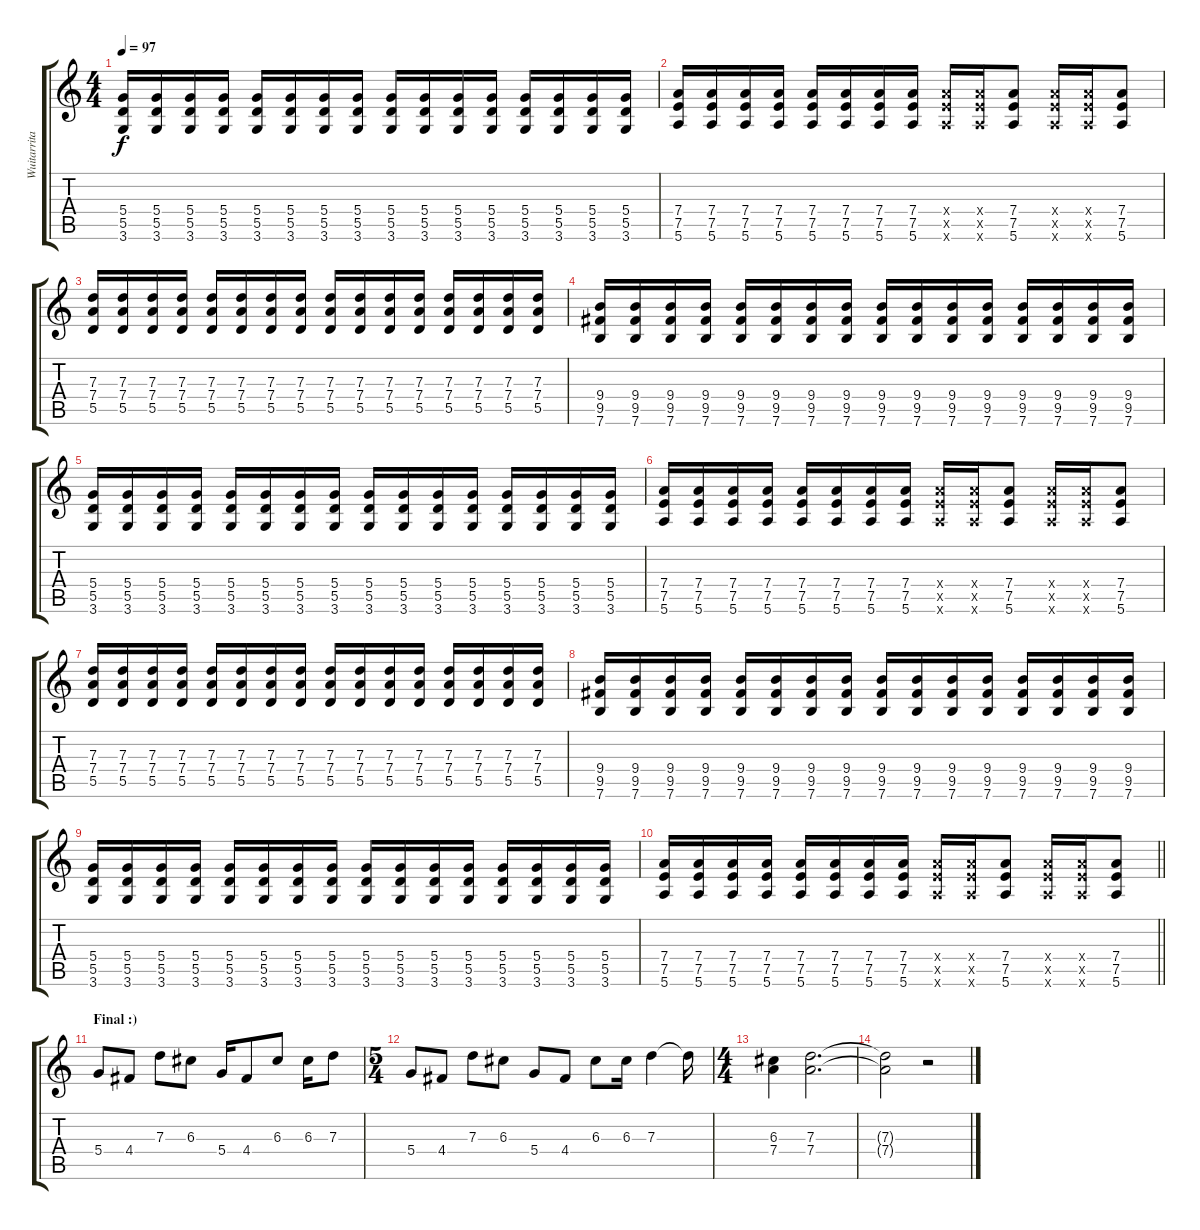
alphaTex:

\track ("Wuitarrita 1" "Wuitarrita") {instrument overdrivenguitar}
\staff {score tabs}
\tuning (E4 B3 G3 D3 A2 E2) {hide}
\ts (4 4)
\tempo 97
\clef g2
\ks c
(5.4 5.5 3.6).16{dy f} (5.4 5.5 3.6).16 (5.4 5.5 3.6).16 (5.4 5.5 3.6).16 (5.4 5.5 3.6).16 (5.4 5.5 3.6).16 (5.4 5.5 3.6).16 (5.4 5.5 3.6).16 (5.4 5.5 3.6).16 (5.4 5.5 3.6).16 (5.4 5.5 3.6).16 (5.4 5.5 3.6).16 (5.4 5.5 3.6).16 (5.4 5.5 3.6).16 (5.4 5.5 3.6).16 (5.4 5.5 3.6).16 |
(7.4 7.5 5.6).16 (7.4 7.5 5.6).16 (7.4 7.5 5.6).16 (7.4 7.5 5.6).16 (7.4 7.5 5.6).16 (7.4 7.5 5.6).16 (7.4 7.5 5.6).16 (7.4 7.5 5.6).16 (7.4{x} 7.5{x} 5.6{x}).16 (7.4{x} 7.5{x} 5.6{x}).16 (7.4 7.5 5.6).8 (7.4{x} 7.5{x} 5.6{x}).16 (7.4{x} 7.5{x} 5.6{x}).16 (7.4 7.5 5.6).8 |
(7.3 7.4 5.5).16 (7.3 7.4 5.5).16 (7.3 7.4 5.5).16 (7.3 7.4 5.5).16 (7.3 7.4 5.5).16 (7.3 7.4 5.5).16 (7.3 7.4 5.5).16 (7.3 7.4 5.5).16 (7.3 7.4 5.5).16 (7.3 7.4 5.5).16 (7.3 7.4 5.5).16 (7.3 7.4 5.5).16 (7.3 7.4 5.5).16 (7.3 7.4 5.5).16 (7.3 7.4 5.5).16 (7.3 7.4 5.5).16 |
(9.4 9.5 7.6).16 (9.4 9.5 7.6).16 (9.4 9.5 7.6).16 (9.4 9.5 7.6).16 (9.4 9.5 7.6).16 (9.4 9.5 7.6).16 (9.4 9.5 7.6).16 (9.4 9.5 7.6).16 (9.4 9.5 7.6).16 (9.4 9.5 7.6).16 (9.4 9.5 7.6).16 (9.4 9.5 7.6).16 (9.4 9.5 7.6).16 (9.4 9.5 7.6).16 (9.4 9.5 7.6).16 (9.4 9.5 7.6).16 |
(5.4 5.5 3.6).16 (5.4 5.5 3.6).16 (5.4 5.5 3.6).16 (5.4 5.5 3.6).16 (5.4 5.5 3.6).16 (5.4 5.5 3.6).16 (5.4 5.5 3.6).16 (5.4 5.5 3.6).16 (5.4 5.5 3.6).16 (5.4 5.5 3.6).16 (5.4 5.5 3.6).16 (5.4 5.5 3.6).16 (5.4 5.5 3.6).16 (5.4 5.5 3.6).16 (5.4 5.5 3.6).16 (5.4 5.5 3.6).16 |
(7.4 7.5 5.6).16 (7.4 7.5 5.6).16 (7.4 7.5 5.6).16 (7.4 7.5 5.6).16 (7.4 7.5 5.6).16 (7.4 7.5 5.6).16 (7.4 7.5 5.6).16 (7.4 7.5 5.6).16 (7.4{x} 7.5{x} 5.6{x}).16 (7.4{x} 7.5{x} 5.6{x}).16 (7.4 7.5 5.6).8 (7.4{x} 7.5{x} 5.6{x}).16 (7.4{x} 7.5{x} 5.6{x}).16 (7.4 7.5 5.6).8 |
(7.3 7.4 5.5).16 (7.3 7.4 5.5).16 (7.3 7.4 5.5).16 (7.3 7.4 5.5).16 (7.3 7.4 5.5).16 (7.3 7.4 5.5).16 (7.3 7.4 5.5).16 (7.3 7.4 5.5).16 (7.3 7.4 5.5).16 (7.3 7.4 5.5).16 (7.3 7.4 5.5).16 (7.3 7.4 5.5).16 (7.3 7.4 5.5).16 (7.3 7.4 5.5).16 (7.3 7.4 5.5).16 (7.3 7.4 5.5).16 |
(9.4 9.5 7.6).16 (9.4 9.5 7.6).16 (9.4 9.5 7.6).16 (9.4 9.5 7.6).16 (9.4 9.5 7.6).16 (9.4 9.5 7.6).16 (9.4 9.5 7.6).16 (9.4 9.5 7.6).16 (9.4 9.5 7.6).16 (9.4 9.5 7.6).16 (9.4 9.5 7.6).16 (9.4 9.5 7.6).16 (9.4 9.5 7.6).16 (9.4 9.5 7.6).16 (9.4 9.5 7.6).16 (9.4 9.5 7.6).16 |
(5.4 5.5 3.6).16 (5.4 5.5 3.6).16 (5.4 5.5 3.6).16 (5.4 5.5 3.6).16 (5.4 5.5 3.6).16 (5.4 5.5 3.6).16 (5.4 5.5 3.6).16 (5.4 5.5 3.6).16 (5.4 5.5 3.6).16 (5.4 5.5 3.6).16 (5.4 5.5 3.6).16 (5.4 5.5 3.6).16 (5.4 5.5 3.6).16 (5.4 5.5 3.6).16 (5.4 5.5 3.6).16 (5.4 5.5 3.6).16 |
\barLineRight lightlight
(7.4 7.5 5.6).16 (7.4 7.5 5.6).16 (7.4 7.5 5.6).16 (7.4 7.5 5.6).16 (7.4 7.5 5.6).16 (7.4 7.5 5.6).16 (7.4 7.5 5.6).16 (7.4 7.5 5.6).16 (7.4{x} 7.5{x} 5.6{x}).16 (7.4{x} 7.5{x} 5.6{x}).16 (7.4 7.5 5.6).8 (7.4{x} 7.5{x} 5.6{x}).16 (7.4{x} 7.5{x} 5.6{x}).16 (7.4 7.5 5.6).8 |
\section ("" "Final :)")
5.4.8 4.4.8 7.3.8 6.3.8 5.4.16 4.4.8 6.3.8 6.3.16 7.3.8 |
\ts (5 4)
5.4.8 4.4.8 7.3.8 6.3.8 5.4.8 4.4.8 6.3.8 6.3.16 7.3.4 7.3{t}.16 |
\ts (4 4)
(6.3 7.4).4 (7.3 7.4).2{d} |
(7.3{t} 7.4{t}).2 r.2
